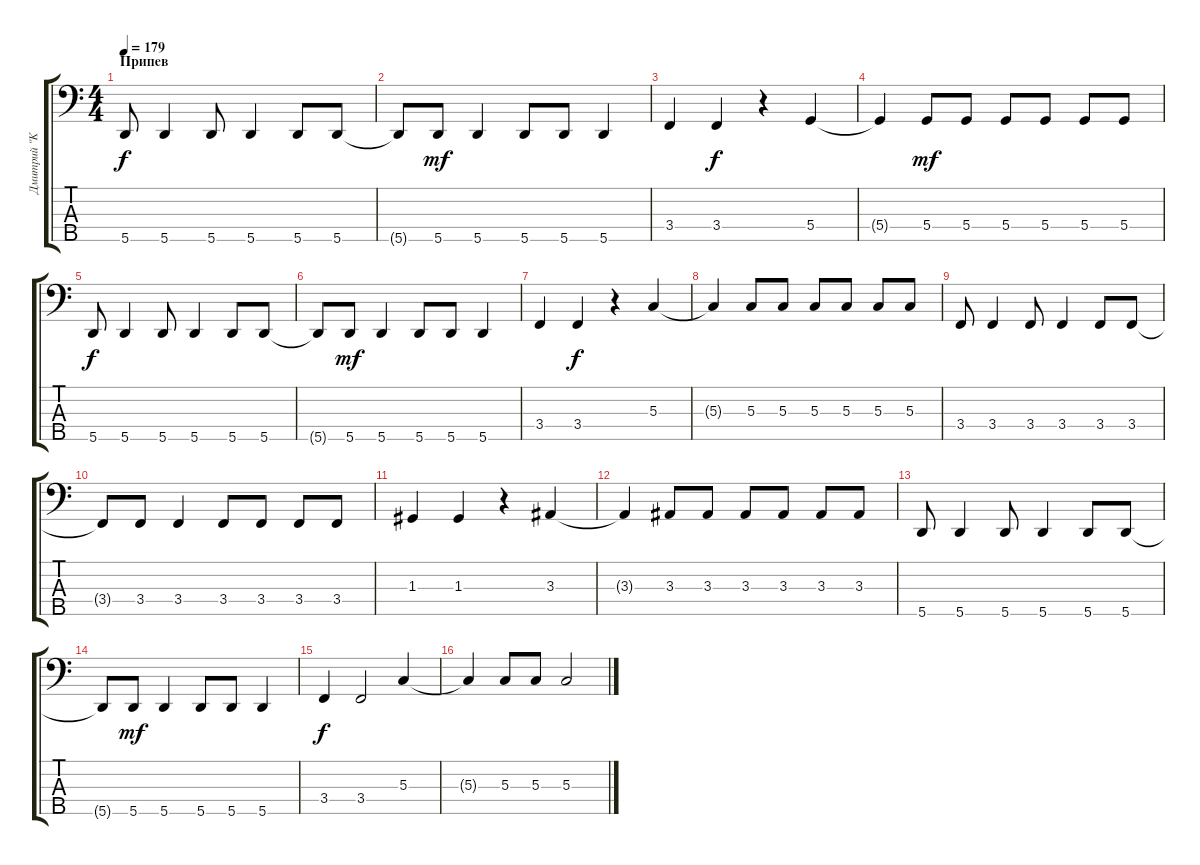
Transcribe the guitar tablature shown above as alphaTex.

\track ("Дмитрий \"Kawazu\" Голяшев" "Дмитрий \"K") {instrument electricbassfinger}
\staff {score tabs}
\tuning (F2 C2 G1 D1 A0) {hide}
\ts (4 4)
\section ("" "Припев")
\tempo 179
\clef f4
\ks c
5.5.8{dy f} 5.5.4 5.5.8 5.5.4 5.5.8 5.5.8 |
5.5{t}.8 5.5.8{dy mf} 5.5.4 5.5.8 5.5.8 5.5.4 |
3.4.4 3.4.4{dy f} r.4 5.4.4 |
5.4{t}.4 5.4.8{dy mf} 5.4.8 5.4.8 5.4.8 5.4.8 5.4.8 |
5.5.8{dy f} 5.5.4 5.5.8 5.5.4 5.5.8 5.5.8 |
5.5{t}.8 5.5.8{dy mf} 5.5.4 5.5.8 5.5.8 5.5.4 |
3.4.4 3.4.4{dy f} r.4 5.3.4 |
5.3{t}.4 5.3.8 5.3.8 5.3.8 5.3.8 5.3.8 5.3.8 |
3.4.8 3.4.4 3.4.8 3.4.4 3.4.8 3.4.8 |
3.4{t}.8 3.4.8 3.4.4 3.4.8 3.4.8 3.4.8 3.4.8 |
1.3.4 1.3.4 r.4 3.3.4 |
3.3{t}.4 3.3.8 3.3.8 3.3.8 3.3.8 3.3.8 3.3.8 |
5.5.8 5.5.4 5.5.8 5.5.4 5.5.8 5.5.8 |
5.5{t}.8 5.5.8{dy mf} 5.5.4 5.5.8 5.5.8 5.5.4 |
3.4.4{dy f} 3.4.2 5.3.4 |
5.3{t}.4 5.3.8 5.3.8 5.3.2
